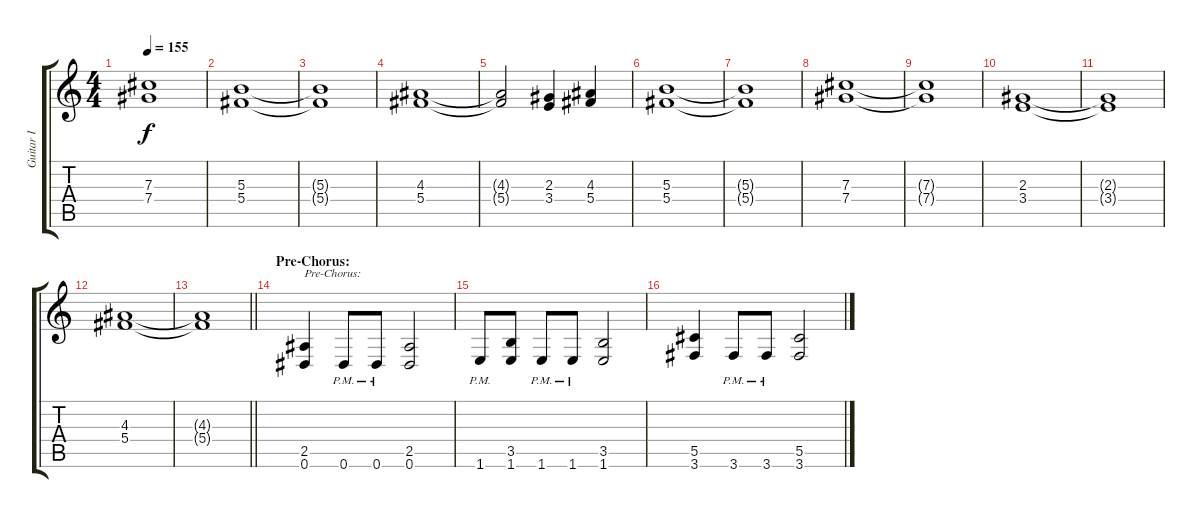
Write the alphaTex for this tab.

\track ("Guitar I" "Guitar I") {instrument distortionguitar}
\staff {score tabs}
\tuning (Eb4 Bb3 Gb3 Db3 Ab2 Eb2) {hide}
\ts (4 4)
\tempo 155
\clef g2
\ks c
(7.3{t} 7.4{t}).1{dy f} |
(5.3 5.4).1 |
(5.3{t} 5.4{t}).1 |
(4.3 5.4).1 |
(4.3{t} 5.4{t}).2 (2.3 3.4).4 (4.3 5.4).4 |
(5.3 5.4).1 |
(5.3{t} 5.4{t}).1 |
(7.3 7.4).1 |
(7.3{t} 7.4{t}).1 |
(2.3 3.4).1 |
(2.3{t} 3.4{t}).1 |
(4.3 5.4).1 |
\barLineRight lightlight
(4.3{t} 5.4{t}).1 |
\section ("" "Pre-Chorus:")
(2.5 0.6).4{txt "Pre-Chorus:"} 0.6{pm}.8 0.6{pm}.8 (2.5 0.6).2 |
1.6{pm}.8 (3.5 1.6).8 1.6{pm}.8 1.6{pm}.8 (3.5 1.6).2 |
(5.5 3.6).4 3.6{pm}.8 3.6{pm}.8 (5.5 3.6).2
